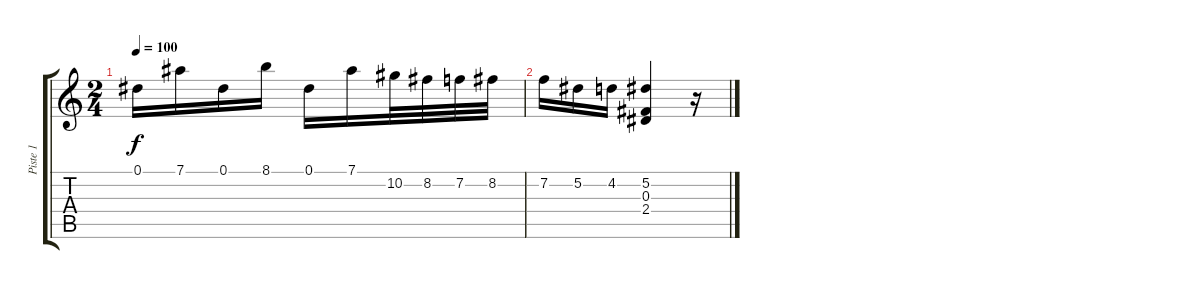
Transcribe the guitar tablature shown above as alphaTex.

\track ("Piste 1" "Piste 1") {instrument distortionguitar}
\staff {score tabs}
\tuning (Eb4 Bb3 Gb3 Db3 Ab2 Eb2) {hide}
\ts (2 4)
\tempo 100
\clef g2
\ks c
0.1.16{dy f} 7.1.16 0.1.16 8.1.16 0.1.16 7.1.16 10.2.32 8.2.32 7.2.32 8.2.32 |
7.2.16 5.2.16 4.2.16 (5.2 0.3 2.4).4 r.16
